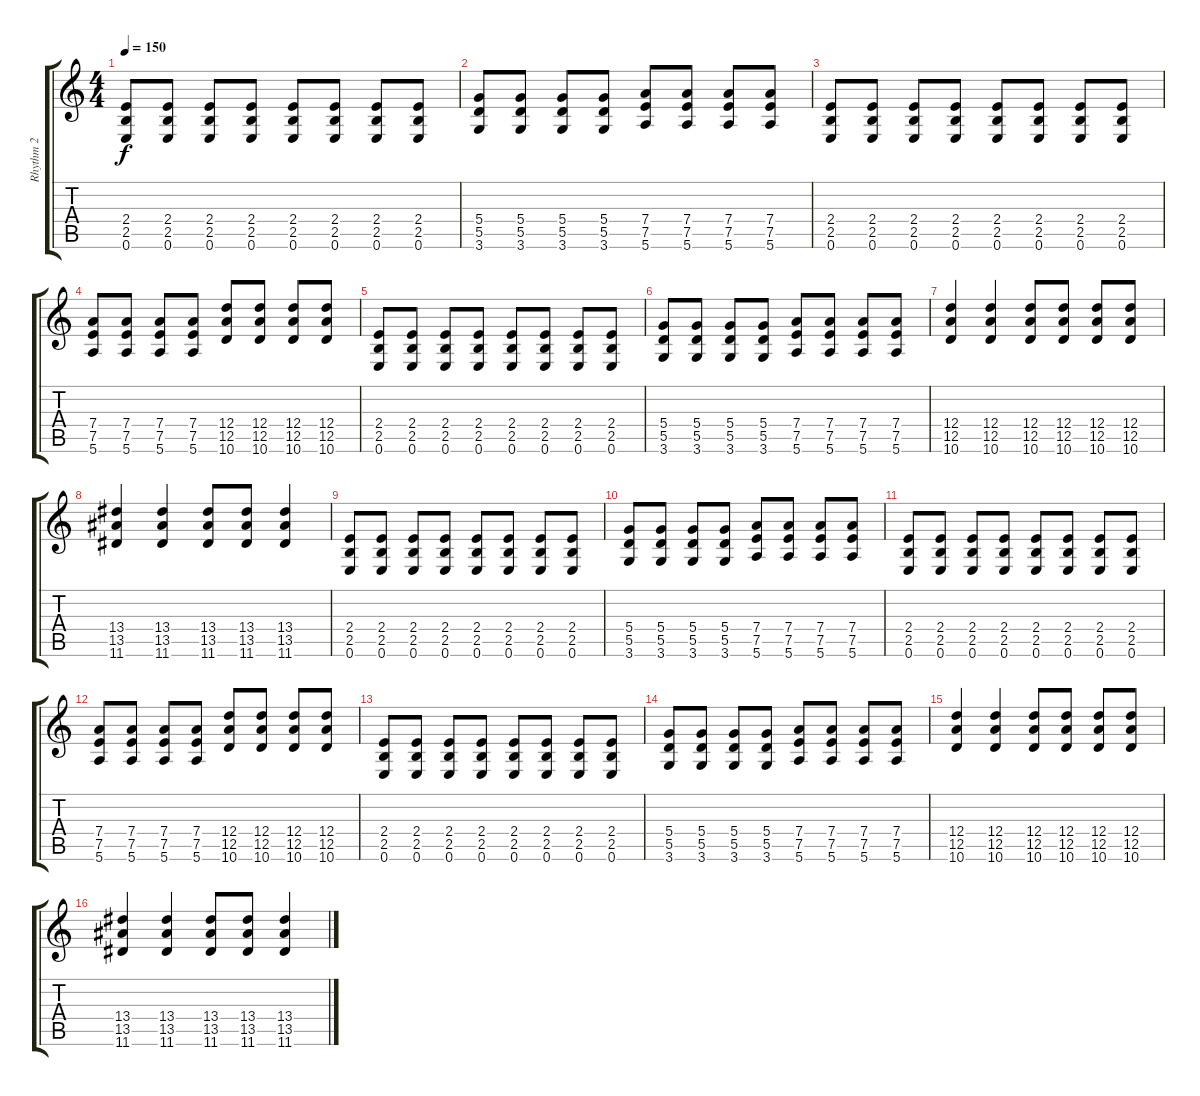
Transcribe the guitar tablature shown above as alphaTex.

\track ("Rhythm 2" "Rhythm 2") {instrument distortionguitar}
\staff {score tabs}
\tuning (E4 B3 G3 D3 A2 E2) {hide}
\ts (4 4)
\tempo 150
\clef g2
\ks c
(2.4 2.5 0.6).8{dy f} (2.4 2.5 0.6).8 (2.4 2.5 0.6).8 (2.4 2.5 0.6).8 (2.4 2.5 0.6).8 (2.4 2.5 0.6).8 (2.4 2.5 0.6).8 (2.4 2.5 0.6).8 |
(5.4 5.5 3.6).8 (5.4 5.5 3.6).8 (5.4 5.5 3.6).8 (5.4 5.5 3.6).8 (7.4 7.5 5.6).8 (7.4 7.5 5.6).8 (7.4 7.5 5.6).8 (7.4 7.5 5.6).8 |
(2.4 2.5 0.6).8 (2.4 2.5 0.6).8 (2.4 2.5 0.6).8 (2.4 2.5 0.6).8 (2.4 2.5 0.6).8 (2.4 2.5 0.6).8 (2.4 2.5 0.6).8 (2.4 2.5 0.6).8 |
(7.4 7.5 5.6).8 (7.4 7.5 5.6).8 (7.4 7.5 5.6).8 (7.4 7.5 5.6).8 (12.4 12.5 10.6).8 (12.4 12.5 10.6).8 (12.4 12.5 10.6).8 (12.4 12.5 10.6).8 |
(2.4 2.5 0.6).8 (2.4 2.5 0.6).8 (2.4 2.5 0.6).8 (2.4 2.5 0.6).8 (2.4 2.5 0.6).8 (2.4 2.5 0.6).8 (2.4 2.5 0.6).8 (2.4 2.5 0.6).8 |
(5.4 5.5 3.6).8 (5.4 5.5 3.6).8 (5.4 5.5 3.6).8 (5.4 5.5 3.6).8 (7.4 7.5 5.6).8 (7.4 7.5 5.6).8 (7.4 7.5 5.6).8 (7.4 7.5 5.6).8 |
(12.4 12.5 10.6).4 (12.4 12.5 10.6).4 (12.4 12.5 10.6).8 (12.4 12.5 10.6).8 (12.4 12.5 10.6).8 (12.4 12.5 10.6).8 |
(13.4 13.5 11.6).4 (13.4 13.5 11.6).4 (13.4 13.5 11.6).8 (13.4 13.5 11.6).8 (13.4 13.5 11.6).4 |
(2.4 2.5 0.6).8 (2.4 2.5 0.6).8 (2.4 2.5 0.6).8 (2.4 2.5 0.6).8 (2.4 2.5 0.6).8 (2.4 2.5 0.6).8 (2.4 2.5 0.6).8 (2.4 2.5 0.6).8 |
(5.4 5.5 3.6).8 (5.4 5.5 3.6).8 (5.4 5.5 3.6).8 (5.4 5.5 3.6).8 (7.4 7.5 5.6).8 (7.4 7.5 5.6).8 (7.4 7.5 5.6).8 (7.4 7.5 5.6).8 |
(2.4 2.5 0.6).8 (2.4 2.5 0.6).8 (2.4 2.5 0.6).8 (2.4 2.5 0.6).8 (2.4 2.5 0.6).8 (2.4 2.5 0.6).8 (2.4 2.5 0.6).8 (2.4 2.5 0.6).8 |
(7.4 7.5 5.6).8 (7.4 7.5 5.6).8 (7.4 7.5 5.6).8 (7.4 7.5 5.6).8 (12.4 12.5 10.6).8 (12.4 12.5 10.6).8 (12.4 12.5 10.6).8 (12.4 12.5 10.6).8 |
(2.4 2.5 0.6).8 (2.4 2.5 0.6).8 (2.4 2.5 0.6).8 (2.4 2.5 0.6).8 (2.4 2.5 0.6).8 (2.4 2.5 0.6).8 (2.4 2.5 0.6).8 (2.4 2.5 0.6).8 |
(5.4 5.5 3.6).8 (5.4 5.5 3.6).8 (5.4 5.5 3.6).8 (5.4 5.5 3.6).8 (7.4 7.5 5.6).8 (7.4 7.5 5.6).8 (7.4 7.5 5.6).8 (7.4 7.5 5.6).8 |
(12.4 12.5 10.6).4 (12.4 12.5 10.6).4 (12.4 12.5 10.6).8 (12.4 12.5 10.6).8 (12.4 12.5 10.6).8 (12.4 12.5 10.6).8 |
(13.4 13.5 11.6).4 (13.4 13.5 11.6).4 (13.4 13.5 11.6).8 (13.4 13.5 11.6).8 (13.4 13.5 11.6).4
